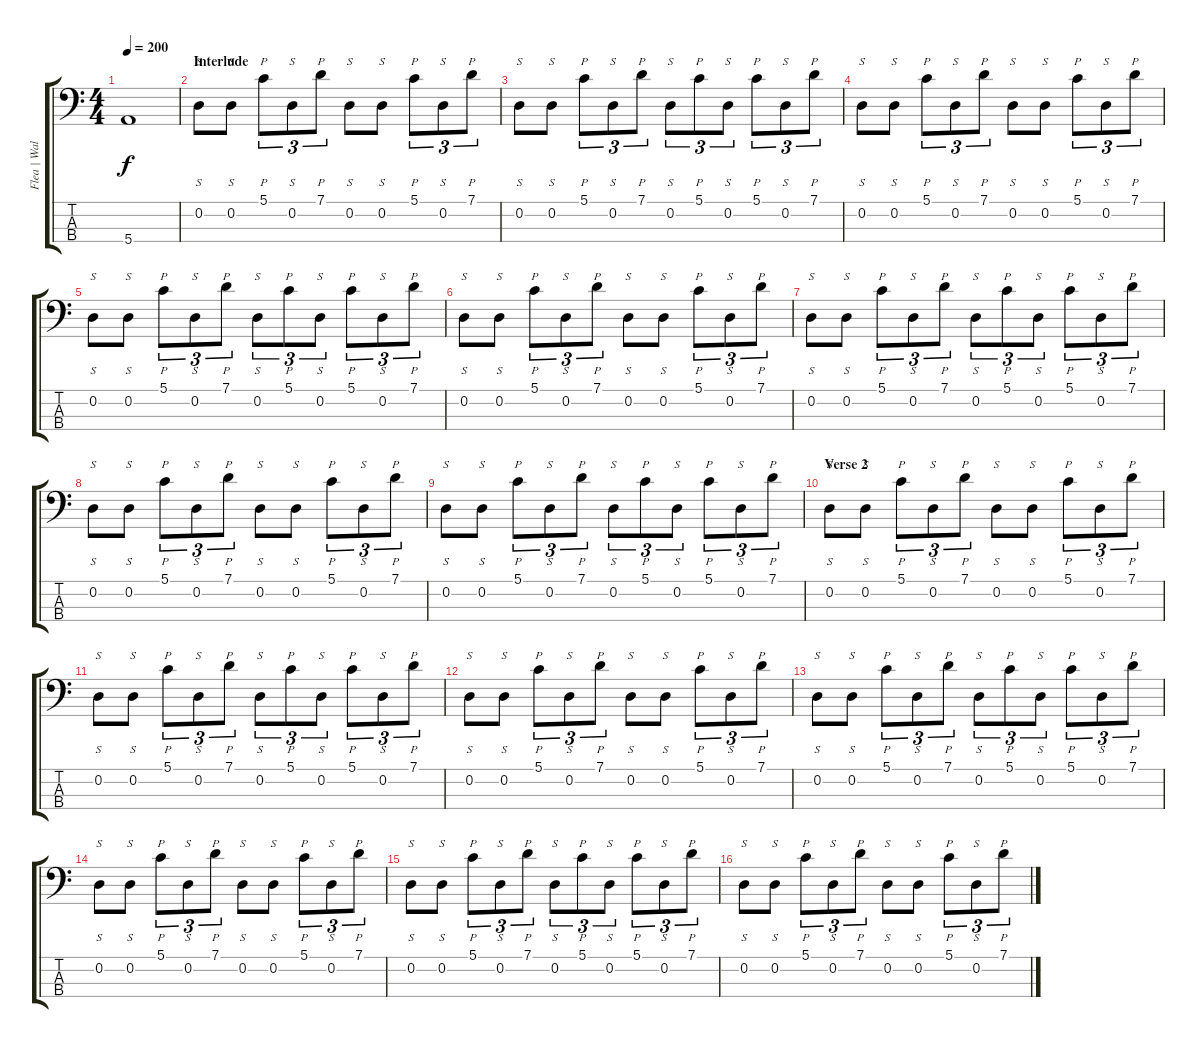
\track ("Flea | Wal Mk II | Bass" "Flea | Wal") {instrument slapbass2}
\staff {score tabs}
\tuning (G2 D2 A1 E1) {hide}
\ts (4 4)
\tempo 200
\clef f4
\ks c
5.4{t}.1{dy f} |
\section ("" "Interlude")
0.2.8{s} 0.2.8{s} 5.1.8{p tu (3 2)} 0.2.8{s tu (3 2)} 7.1.8{p tu (3 2)} 0.2.8{s} 0.2.8{s} 5.1.8{p tu (3 2)} 0.2.8{s tu (3 2)} 7.1.8{p tu (3 2)} |
0.2.8{s} 0.2.8{s} 5.1.8{p tu (3 2)} 0.2.8{s tu (3 2)} 7.1.8{p tu (3 2)} 0.2.8{s tu (3 2)} 5.1.8{p tu (3 2)} 0.2.8{s tu (3 2)} 5.1.8{p tu (3 2)} 0.2.8{s tu (3 2)} 7.1.8{p tu (3 2)} |
0.2.8{s} 0.2.8{s} 5.1.8{p tu (3 2)} 0.2.8{s tu (3 2)} 7.1.8{p tu (3 2)} 0.2.8{s} 0.2.8{s} 5.1.8{p tu (3 2)} 0.2.8{s tu (3 2)} 7.1.8{p tu (3 2)} |
0.2.8{s} 0.2.8{s} 5.1.8{p tu (3 2)} 0.2.8{s tu (3 2)} 7.1.8{p tu (3 2)} 0.2.8{s tu (3 2)} 5.1.8{p tu (3 2)} 0.2.8{s tu (3 2)} 5.1.8{p tu (3 2)} 0.2.8{s tu (3 2)} 7.1.8{p tu (3 2)} |
0.2.8{s} 0.2.8{s} 5.1.8{p tu (3 2)} 0.2.8{s tu (3 2)} 7.1.8{p tu (3 2)} 0.2.8{s} 0.2.8{s} 5.1.8{p tu (3 2)} 0.2.8{s tu (3 2)} 7.1.8{p tu (3 2)} |
0.2.8{s} 0.2.8{s} 5.1.8{p tu (3 2)} 0.2.8{s tu (3 2)} 7.1.8{p tu (3 2)} 0.2.8{s tu (3 2)} 5.1.8{p tu (3 2)} 0.2.8{s tu (3 2)} 5.1.8{p tu (3 2)} 0.2.8{s tu (3 2)} 7.1.8{p tu (3 2)} |
0.2.8{s} 0.2.8{s} 5.1.8{p tu (3 2)} 0.2.8{s tu (3 2)} 7.1.8{p tu (3 2)} 0.2.8{s} 0.2.8{s} 5.1.8{p tu (3 2)} 0.2.8{s tu (3 2)} 7.1.8{p tu (3 2)} |
0.2.8{s} 0.2.8{s} 5.1.8{p tu (3 2)} 0.2.8{s tu (3 2)} 7.1.8{p tu (3 2)} 0.2.8{s tu (3 2)} 5.1.8{p tu (3 2)} 0.2.8{s tu (3 2)} 5.1.8{p tu (3 2)} 0.2.8{s tu (3 2)} 7.1.8{p tu (3 2)} |
\section ("" "Verse 2")
0.2.8{s} 0.2.8{s} 5.1.8{p tu (3 2)} 0.2.8{s tu (3 2)} 7.1.8{p tu (3 2)} 0.2.8{s} 0.2.8{s} 5.1.8{p tu (3 2)} 0.2.8{s tu (3 2)} 7.1.8{p tu (3 2)} |
0.2.8{s} 0.2.8{s} 5.1.8{p tu (3 2)} 0.2.8{s tu (3 2)} 7.1.8{p tu (3 2)} 0.2.8{s tu (3 2)} 5.1.8{p tu (3 2)} 0.2.8{s tu (3 2)} 5.1.8{p tu (3 2)} 0.2.8{s tu (3 2)} 7.1.8{p tu (3 2)} |
0.2.8{s} 0.2.8{s} 5.1.8{p tu (3 2)} 0.2.8{s tu (3 2)} 7.1.8{p tu (3 2)} 0.2.8{s} 0.2.8{s} 5.1.8{p tu (3 2)} 0.2.8{s tu (3 2)} 7.1.8{p tu (3 2)} |
0.2.8{s} 0.2.8{s} 5.1.8{p tu (3 2)} 0.2.8{s tu (3 2)} 7.1.8{p tu (3 2)} 0.2.8{s tu (3 2)} 5.1.8{p tu (3 2)} 0.2.8{s tu (3 2)} 5.1.8{p tu (3 2)} 0.2.8{s tu (3 2)} 7.1.8{p tu (3 2)} |
0.2.8{s} 0.2.8{s} 5.1.8{p tu (3 2)} 0.2.8{s tu (3 2)} 7.1.8{p tu (3 2)} 0.2.8{s} 0.2.8{s} 5.1.8{p tu (3 2)} 0.2.8{s tu (3 2)} 7.1.8{p tu (3 2)} |
0.2.8{s} 0.2.8{s} 5.1.8{p tu (3 2)} 0.2.8{s tu (3 2)} 7.1.8{p tu (3 2)} 0.2.8{s tu (3 2)} 5.1.8{p tu (3 2)} 0.2.8{s tu (3 2)} 5.1.8{p tu (3 2)} 0.2.8{s tu (3 2)} 7.1.8{p tu (3 2)} |
0.2.8{s} 0.2.8{s} 5.1.8{p tu (3 2)} 0.2.8{s tu (3 2)} 7.1.8{p tu (3 2)} 0.2.8{s} 0.2.8{s} 5.1.8{p tu (3 2)} 0.2.8{s tu (3 2)} 7.1.8{p tu (3 2)}
